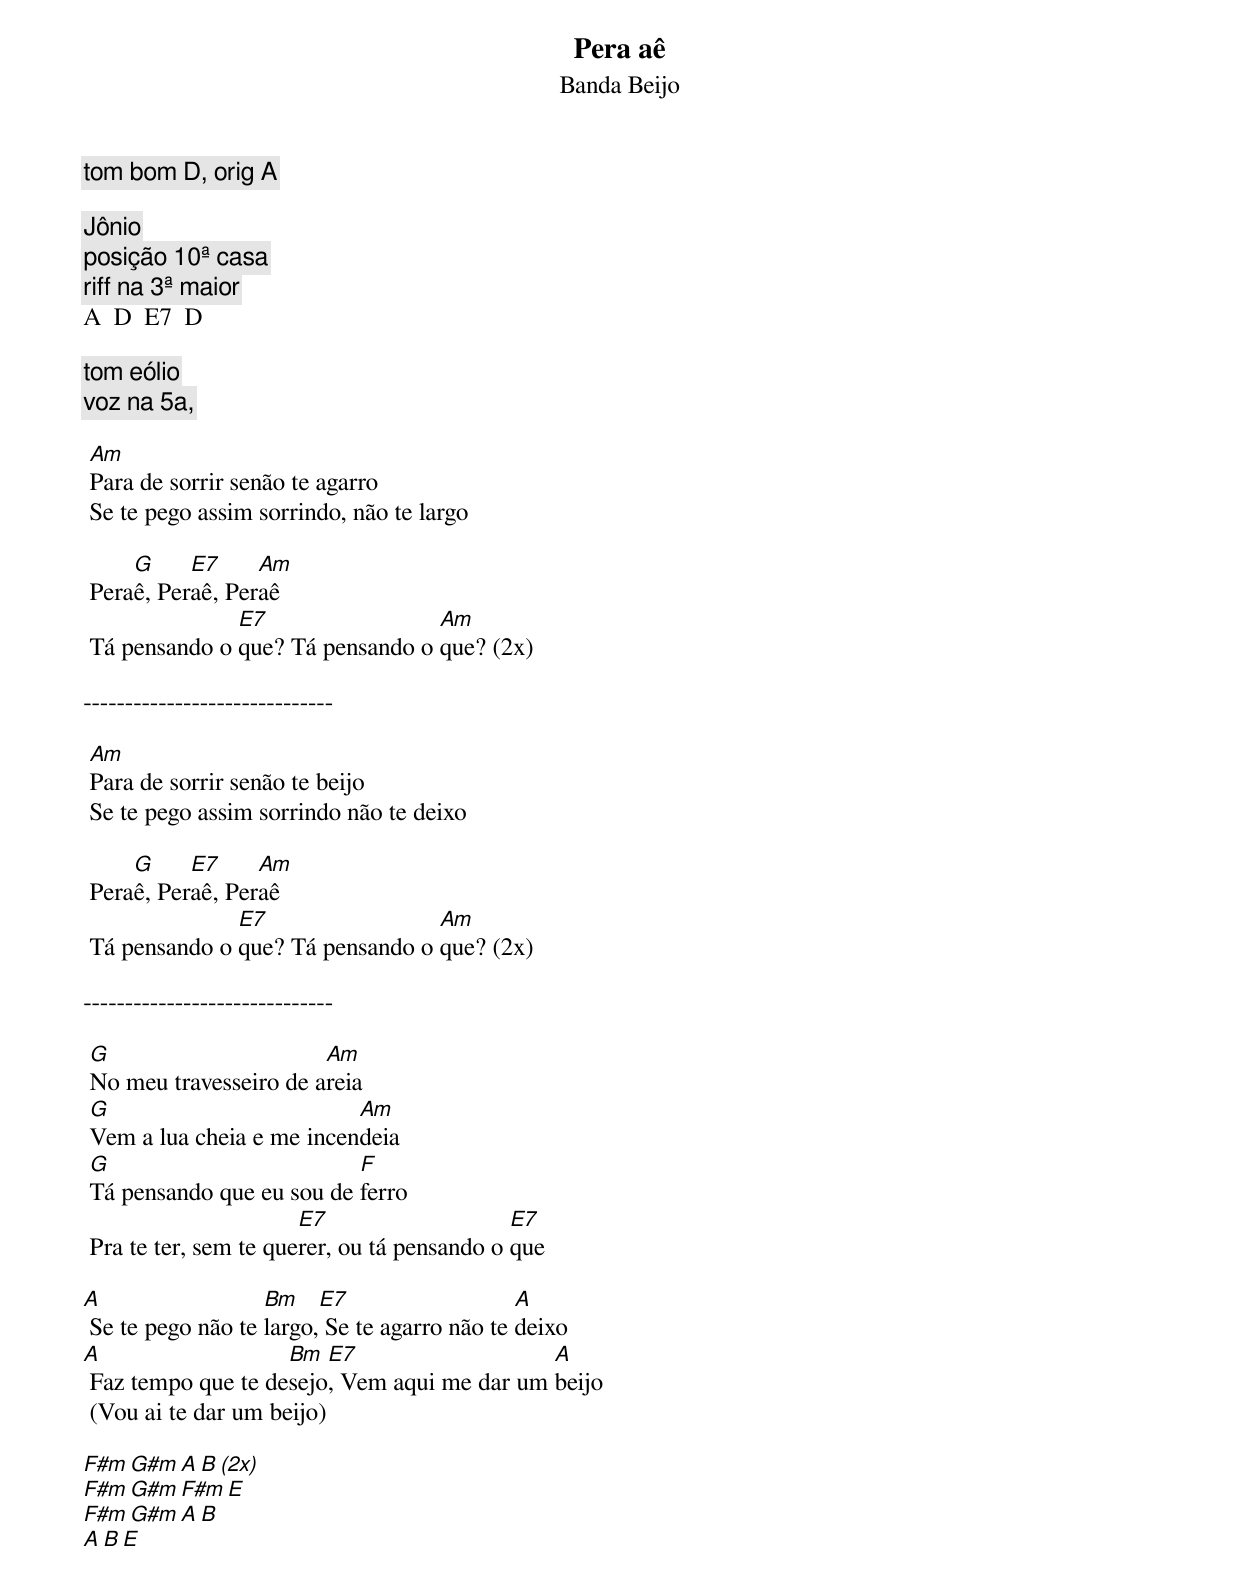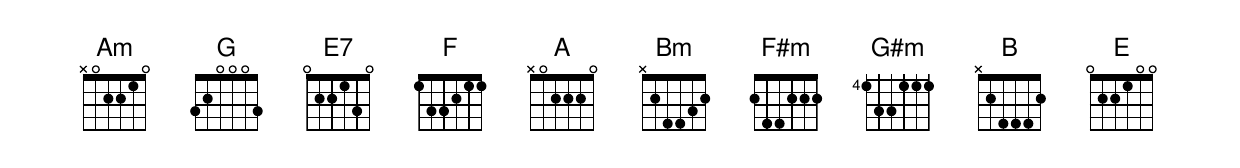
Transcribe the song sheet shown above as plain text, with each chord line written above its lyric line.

Pera aê
Banda Beijo

tom bom D, orig A

Jônio
posição 10ª casa
riff na 3ª maior
A  D  E7  D

tom eólio
voz na 5a,

 Am
 Para de sorrir senão te agarro
 Se te pego assim sorrindo, não te largo

     G     E7     Am
 Peraê, Peraê, Peraê
               E7                 Am
 Tá pensando o que? Tá pensando o que? (2x)

------------------------------

 Am
 Para de sorrir senão te beijo
 Se te pego assim sorrindo não te deixo

     G     E7     Am
 Peraê, Peraê, Peraê
               E7                 Am
 Tá pensando o que? Tá pensando o que? (2x)

------------------------------

 G                      Am
 No meu travesseiro de areia
 G                         Am
 Vem a lua cheia e me incendeia
 G                         F
 Tá pensando que eu sou de ferro
                       E7                    E7
 Pra te ter, sem te querer, ou tá pensando o que

A                  Bm    E7                   A
 Se te pego não te largo, Se te agarro não te deixo
A                   Bm  E7                   A
 Faz tempo que te desejo, Vem aqui me dar um beijo
 (Vou ai te dar um beijo)

F#m  G#m  A  B  (2x)
 F#m  G#m  F#m  E
 F#m  G#m  A  B
 A  B  E
